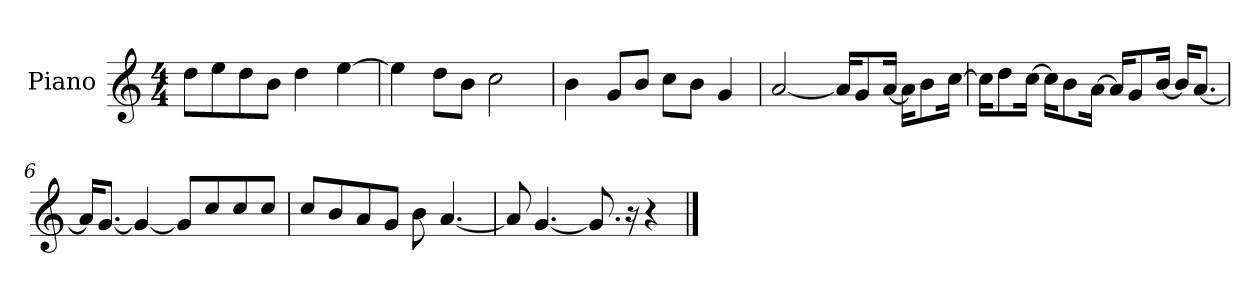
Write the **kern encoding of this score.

**kern
*part1
*staff1
*I"Piano
*I'P-no
*clefG2
*k[]
*M4/4
*MM90
=1
8dd\L
8ee\
8dd\
8b\J
4dd\
[4ee\
=2
4ee\]
8dd\L
8b\J
2cc\
=3
4b\
8g/L
8b/J
8cc\L
8b\J
4g/
=4
[2a/
16a/KL]
8g/
[16a/Jk
16a\KL]
8b\
[16cc\Jk
=5
16cc\KL]
8dd\
[16cc\Jk
16cc\KL]
8b\
[16a\Jk
16a/KL]
8g/
[16b/Jk
16b/KL]
[8.a/J
!!LO:LB:g=z
=6
16a/KL]
[8.g/J
4g/_
8g/L]
8cc/
8cc/
8cc/J
=7
8cc/L
8b/
8a/
8g/J
8b\
[4.a/
=8
8a/]
[4.g/
8.g/]
16r
4r
==
*-
